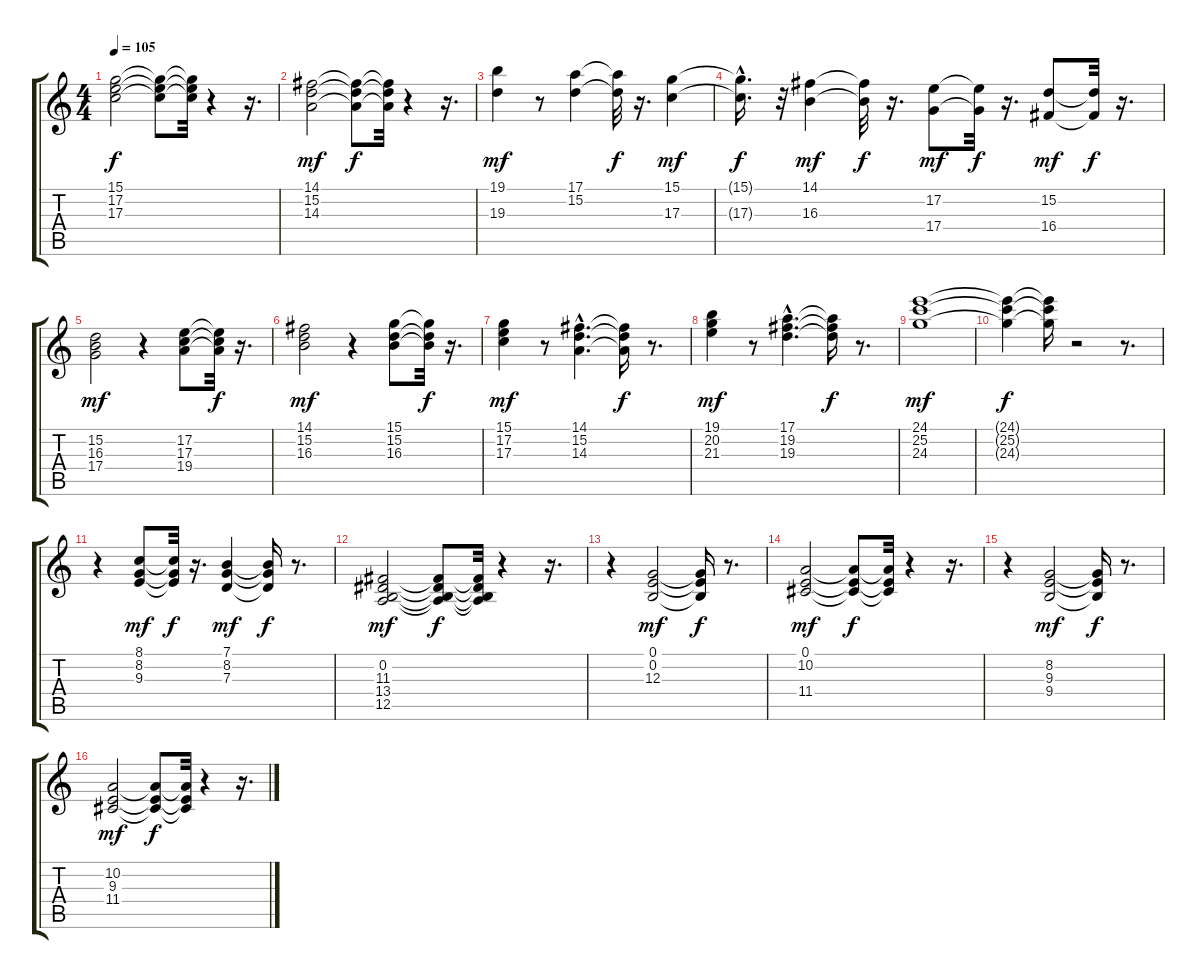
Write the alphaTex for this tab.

\track "" {instrument electricpiano2}
\staff {score tabs}
\tuning (E4 B3 G3 D3 A2 E2) {hide}
\ts (4 4)
\tempo 105
\clef g2
\ks c
(15.1{t} 17.2{t} 17.3{t}).2{dy f} (15.1{t} 17.2{t} 17.3{t}).8 (15.1{t} 17.2{t} 17.3{t}).32 r.4 r.16{d} |
(14.1 15.2 14.3).2{dy mf} (14.1{t} 15.2{t} 14.3{t}).8{dy f} (14.1{t} 15.2{t} 14.3{t}).32 r.4 r.16{d} |
(19.1 19.3).4{dy mf} r.8 (17.1 15.2).4 (17.1{t} 15.2{t}).32{dy f} r.16{d} (15.1 17.3).4{dy mf} |
(15.1{hac t} 17.3{hac t}).16{d dy f} r.32 (14.1 16.3).4{dy mf} (14.1{t} 16.3{t}).32{dy f} r.16{d} (17.2 17.4).8{dy mf} (17.2{t} 17.4{t}).32{dy f} r.16{d} (15.2 16.4).8{dy mf} (15.2{t} 16.4{t}).32{dy f} r.16{d} |
(15.2 16.3 17.4).2{dy mf} r.4 (17.2 17.3 19.4).8 (17.2{t} 17.3{t} 19.4{t}).32{dy f} r.16{d} |
(14.1 15.2 16.3).2{dy mf} r.4 (15.1 15.2 16.3).8 (15.1{t} 15.2{t} 16.3{t}).32{dy f} r.16{d} |
(15.1 17.2 17.3).4{dy mf} r.8 (14.1{hac} 15.2{hac} 14.3{hac}).4{d} (14.1{t} 15.2{t} 14.3{t}).16{dy f} r.8{d} |
(19.1 20.2 21.3).4{dy mf} r.8 (17.1{hac} 19.2{hac} 19.3{hac}).4{d} (17.1{t} 19.2{t} 19.3{t}).16{dy f} r.8{d} |
(24.1 25.2 24.3).1{dy mf} |
(24.1{t} 25.2{t} 24.3{t}).4{dy f} (24.1{t} 25.2{t} 24.3{t}).16 r.2 r.8{d} |
r.4 (8.1 8.2 9.3).8{dy mf} (8.1{t} 8.2{t} 9.3{t}).32{dy f} r.16{d} (7.1 8.2 7.3).4{dy mf} (7.1{t} 8.2{t} 7.3{t}).16{dy f} r.8{d} |
(0.2 11.3 13.4 12.5).2{dy mf} (0.2{t} 11.3{t} 13.4{t} 12.5{t}).8{dy f} (0.2{t} 11.3{t} 13.4{t} 12.5{t}).32 r.4 r.16{d} |
r.4 (0.1 0.2 12.3).2{dy mf} (0.1{t} 0.2{t} 12.3{t}).16{dy f} r.8{d} |
(0.1 10.2 11.4).2{dy mf} (0.1{t} 10.2{t} 11.4{t}).8{dy f} (0.1{t} 10.2{t} 11.4{t}).32 r.4 r.16{d} |
r.4 (8.2 9.3 9.4).2{dy mf} (8.2{t} 9.3{t} 9.4{t}).16{dy f} r.8{d} |
(10.2 9.3 11.4).2{dy mf} (10.2{t} 9.3{t} 11.4{t}).8{dy f} (10.2{t} 9.3{t} 11.4{t}).32 r.4 r.16{d}
